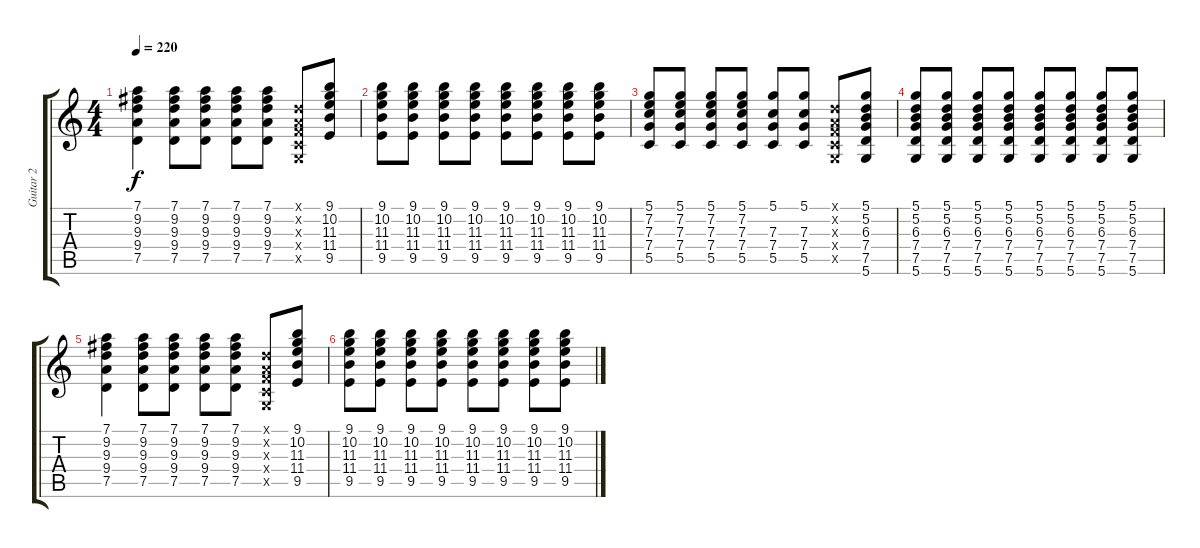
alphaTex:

\track ("Guitar 2" "Guitar 2") {instrument distortionguitar}
\staff {score tabs}
\tuning (D4 A3 F3 C3 G2 D2) {hide}
\ts (4 4)
\tempo 220
\clef g2
\ks c
(7.1 9.2 9.3 9.4 7.5).4{dy f} (7.1 9.2 9.3 9.4 7.5).8 (7.1 9.2 9.3 9.4 7.5).8 (7.1 9.2 9.3 9.4 7.5).8 (7.1 9.2 9.3 9.4 7.5).8 (0.1{x} 0.2{x} 0.3{x} 0.4{x} 0.5{x}).8 (9.1 10.2 11.3 11.4 9.5).8 |
(9.1 10.2 11.3 11.4 9.5).8 (9.1 10.2 11.3 11.4 9.5).8 (9.1 10.2 11.3 11.4 9.5).8 (9.1 10.2 11.3 11.4 9.5).8 (9.1 10.2 11.3 11.4 9.5).8 (9.1 10.2 11.3 11.4 9.5).8 (9.1 10.2 11.3 11.4 9.5).8 (9.1 10.2 11.3 11.4 9.5).8 |
(5.1 7.2 7.3 7.4 5.5).8 (5.1 7.2 7.3 7.4 5.5).8 (5.1 7.2 7.3 7.4 5.5).8 (5.1 7.2 7.3 7.4 5.5).8 (5.1 7.3 7.4 5.5).8 (5.1 7.3 7.4 5.5).8 (0.1{x} 0.2{x} 0.3{x} 0.4{x} 0.5{x}).8 (5.1 5.2 6.3 7.4 7.5 5.6).8 |
(5.1 5.2 6.3 7.4 7.5 5.6).8 (5.1 5.2 6.3 7.4 7.5 5.6).8 (5.1 5.2 6.3 7.4 7.5 5.6).8 (5.1 5.2 6.3 7.4 7.5 5.6).8 (5.1 5.2 6.3 7.4 7.5 5.6).8 (5.1 5.2 6.3 7.4 7.5 5.6).8 (5.1 5.2 6.3 7.4 7.5 5.6).8 (5.1 5.2 6.3 7.4 7.5 5.6).8 |
(7.1 9.2 9.3 9.4 7.5).4 (7.1 9.2 9.3 9.4 7.5).8 (7.1 9.2 9.3 9.4 7.5).8 (7.1 9.2 9.3 9.4 7.5).8 (7.1 9.2 9.3 9.4 7.5).8 (0.1{x} 0.2{x} 0.3{x} 0.4{x} 0.5{x}).8 (9.1 10.2 11.3 11.4 9.5).8 |
(9.1 10.2 11.3 11.4 9.5).8 (9.1 10.2 11.3 11.4 9.5).8 (9.1 10.2 11.3 11.4 9.5).8 (9.1 10.2 11.3 11.4 9.5).8 (9.1 10.2 11.3 11.4 9.5).8 (9.1 10.2 11.3 11.4 9.5).8 (9.1 10.2 11.3 11.4 9.5).8 (9.1 10.2 11.3 11.4 9.5).8
